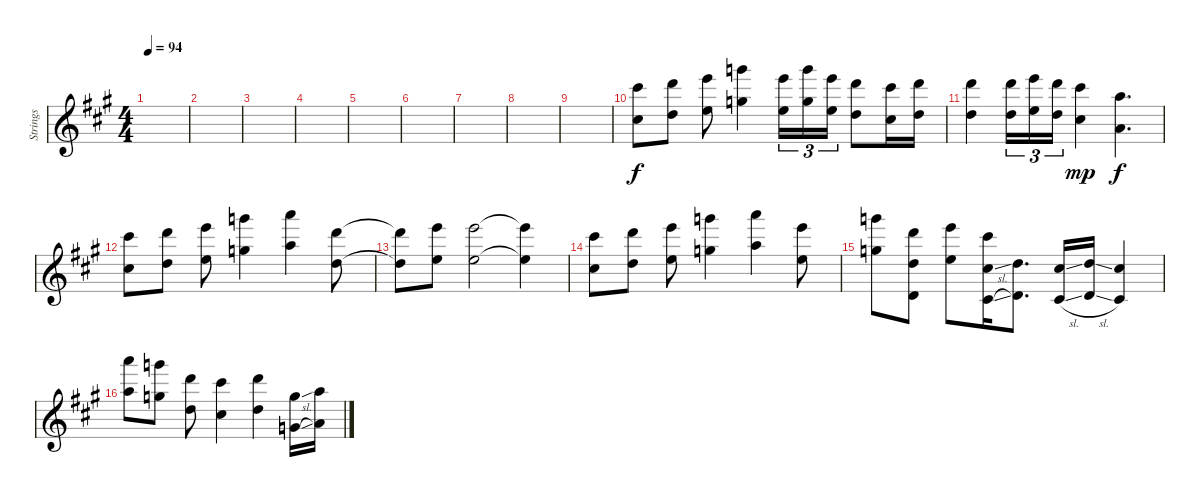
\track ("Strings" "Strings") {instrument stringensemble1}
\staff {score}
\tuning (E4 B3 G3 D3 A2 E2) {hide}
\ts (4 4)
\tempo 94
\clef g2
\ks a
|
|
|
|
|
|
|
|
|
(21.1 14.2).8 (22.1 15.2).8 (24.1 17.2).8 (27.1 20.2).4 (24.1 17.2).16{tu (3 2)} (27.1 20.2).16{tu (3 2)} (24.1 17.2).16{tu (3 2)} (22.1 15.2).8 (21.1 14.2).16 (22.1 15.2).16 |
(22.1 15.2).4 (22.1 15.2).16{tu (3 2)} (24.1 17.2).16{tu (3 2)} (22.1 15.2).16{tu (3 2)} (21.1 14.2).4{dy mp} (17.1 10.2).4{d dy f} |
(21.1 14.2).8 (22.1 15.2).8 (24.1 17.2).8 (27.1 20.2).4 (29.1 22.2).4 (22.1 15.2).8 |
(22.1{t} 15.2{t}).8 (24.1 17.2).8 (24.1 17.2).2 (24.1{t} 17.2{t}).4 |
(21.1 14.2).8 (22.1 15.2).8 (24.1 17.2).8 (27.1 20.2).4 (29.1 22.2).4 (24.1 17.2).8 |
(27.1 20.2).8 (22.1 3.2 19.3).8 (24.1 17.2).8 (9.1{sl} 2.2{sl} 30.3).16 (10.1 3.2).8{d} (9.1{sl} 2.2{sl}).16 (10.1{sl} 3.2{sl}).16 (9.1 2.2).4 |
(29.1 22.2).8 (27.1 20.2).8 (22.1 15.2).8 (21.1 14.2).4 (22.1 15.2).4 (15.1{sl} 8.2{sl}).16 (17.1 10.2).16
